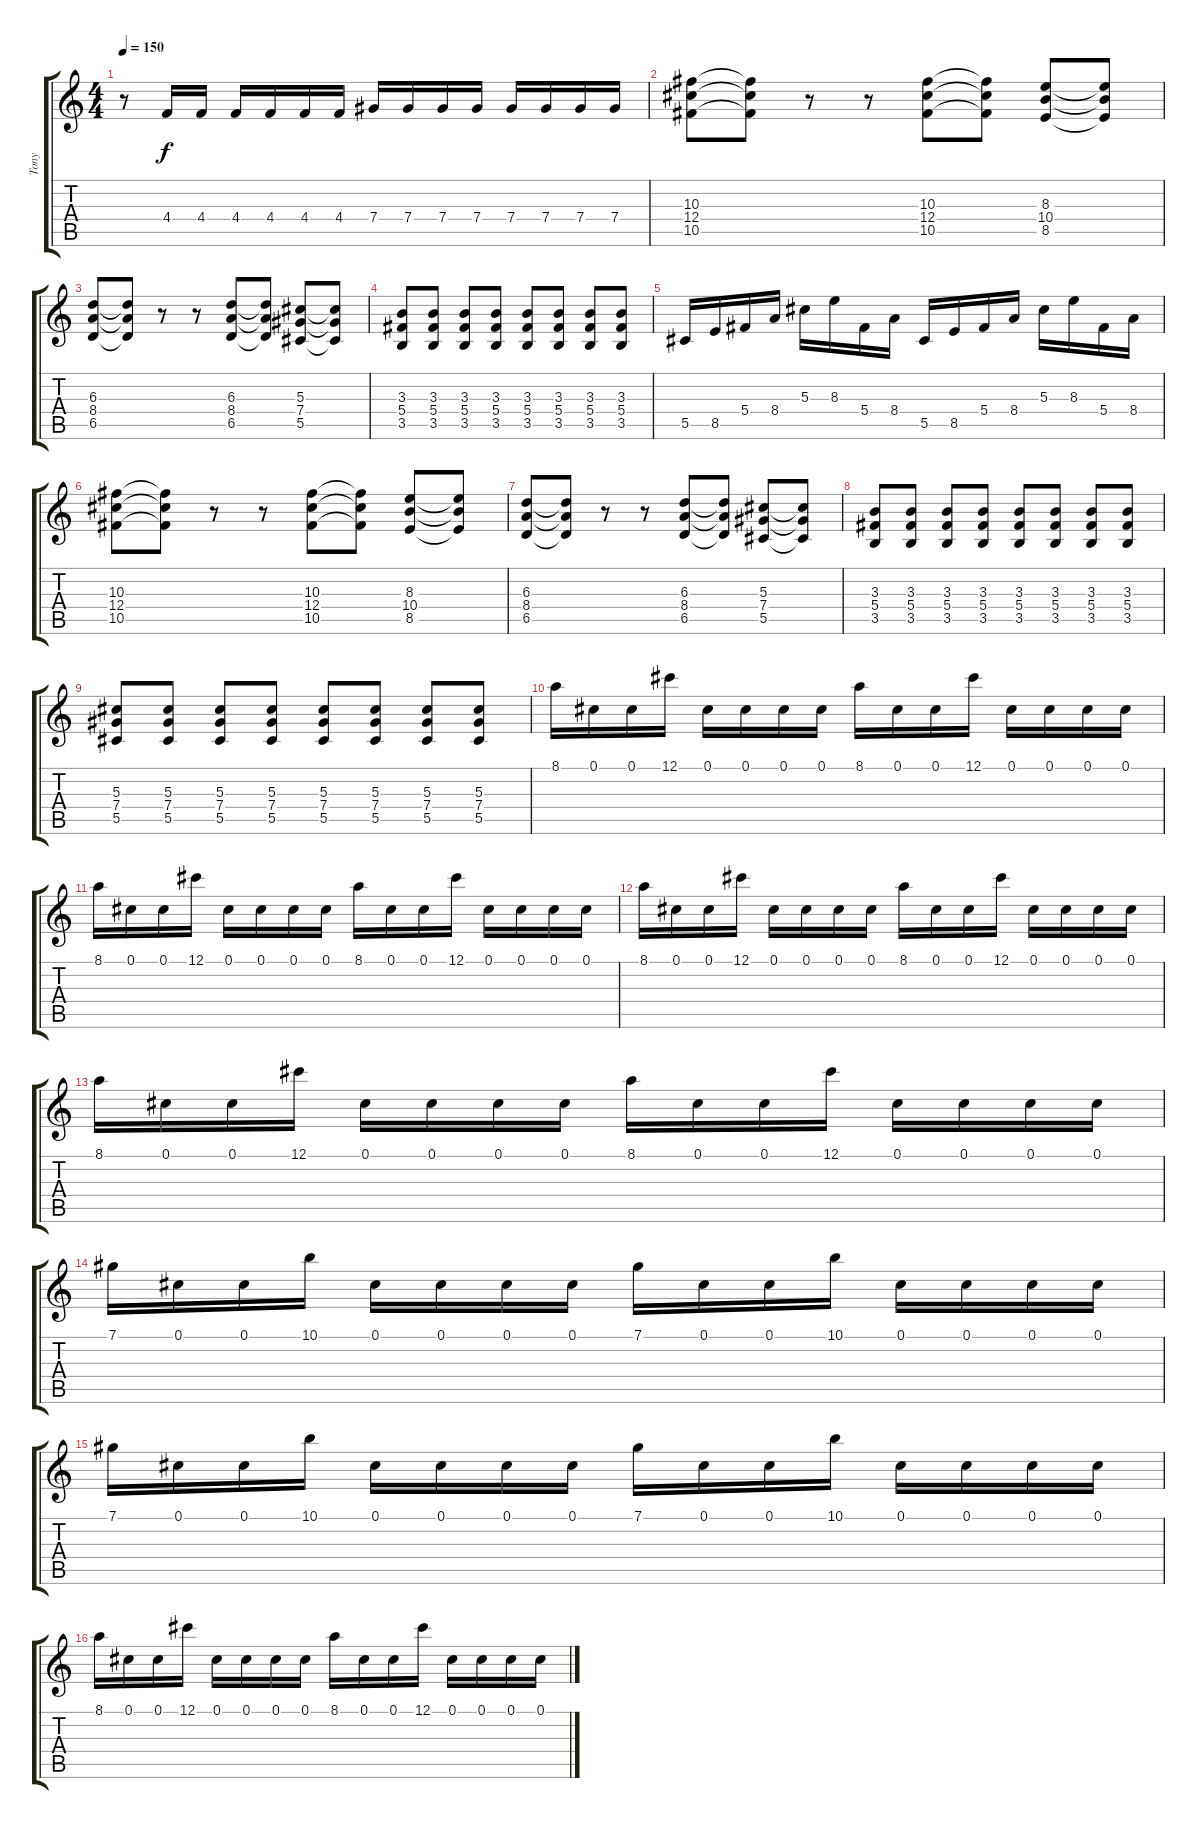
\track ("Tony" "Tony") {instrument distortionguitar}
\staff {score tabs}
\tuning (Db4 C4 Ab3 Db3 Ab2 Db2) {hide}
\ts (4 4)
\tempo 150
\clef g2
\ks c
r.8{dy f} 4.4.16 4.4.16 4.4.16 4.4.16 4.4.16 4.4.16 7.4.16 7.4.16 7.4.16 7.4.16 7.4.16 7.4.16 7.4.16 7.4.16 |
(10.3 12.4 10.5).8 (10.3{t} 12.4{t} 10.5{t}).8 r.8 r.8 (10.3 12.4 10.5).8 (10.3{t} 12.4{t} 10.5{t}).8 (8.3 10.4 8.5).8 (8.3{t} 10.4{t} 8.5{t}).8 |
(6.3 8.4 6.5).8 (6.3{t} 8.4{t} 6.5{t}).8 r.8 r.8 (6.3 8.4 6.5).8 (6.3{t} 8.4{t} 6.5{t}).8 (5.3 7.4 5.5).8 (5.3{t} 7.4{t} 5.5{t}).8 |
(3.3 5.4 3.5).8 (3.3 5.4 3.5).8 (3.3 5.4 3.5).8 (3.3 5.4 3.5).8 (3.3 5.4 3.5).8 (3.3 5.4 3.5).8 (3.3 5.4 3.5).8 (3.3 5.4 3.5).8 |
5.5.16 8.5.16 5.4.16 8.4.16 5.3.16 8.3.16 5.4.16 8.4.16 5.5.16 8.5.16 5.4.16 8.4.16 5.3.16 8.3.16 5.4.16 8.4.16 |
(10.3 12.4 10.5).8 (10.3{t} 12.4{t} 10.5{t}).8 r.8 r.8 (10.3 12.4 10.5).8 (10.3{t} 12.4{t} 10.5{t}).8 (8.3 10.4 8.5).8 (8.3{t} 10.4{t} 8.5{t}).8 |
(6.3 8.4 6.5).8 (6.3{t} 8.4{t} 6.5{t}).8 r.8 r.8 (6.3 8.4 6.5).8 (6.3{t} 8.4{t} 6.5{t}).8 (5.3 7.4 5.5).8 (5.3{t} 7.4{t} 5.5{t}).8 |
(3.3 5.4 3.5).8 (3.3 5.4 3.5).8 (3.3 5.4 3.5).8 (3.3 5.4 3.5).8 (3.3 5.4 3.5).8 (3.3 5.4 3.5).8 (3.3 5.4 3.5).8 (3.3 5.4 3.5).8 |
(5.3 7.4 5.5).8 (5.3 7.4 5.5).8 (5.3 7.4 5.5).8 (5.3 7.4 5.5).8 (5.3 7.4 5.5).8 (5.3 7.4 5.5).8 (5.3 7.4 5.5).8 (5.3 7.4 5.5).8 |
8.1.16 0.1.16 0.1.16 12.1.16 0.1.16 0.1.16 0.1.16 0.1.16 8.1.16 0.1.16 0.1.16 12.1.16 0.1.16 0.1.16 0.1.16 0.1.16 |
8.1.16 0.1.16 0.1.16 12.1.16 0.1.16 0.1.16 0.1.16 0.1.16 8.1.16 0.1.16 0.1.16 12.1.16 0.1.16 0.1.16 0.1.16 0.1.16 |
8.1.16 0.1.16 0.1.16 12.1.16 0.1.16 0.1.16 0.1.16 0.1.16 8.1.16 0.1.16 0.1.16 12.1.16 0.1.16 0.1.16 0.1.16 0.1.16 |
8.1.16 0.1.16 0.1.16 12.1.16 0.1.16 0.1.16 0.1.16 0.1.16 8.1.16 0.1.16 0.1.16 12.1.16 0.1.16 0.1.16 0.1.16 0.1.16 |
7.1.16 0.1.16 0.1.16 10.1.16 0.1.16 0.1.16 0.1.16 0.1.16 7.1.16 0.1.16 0.1.16 10.1.16 0.1.16 0.1.16 0.1.16 0.1.16 |
7.1.16 0.1.16 0.1.16 10.1.16 0.1.16 0.1.16 0.1.16 0.1.16 7.1.16 0.1.16 0.1.16 10.1.16 0.1.16 0.1.16 0.1.16 0.1.16 |
8.1.16 0.1.16 0.1.16 12.1.16 0.1.16 0.1.16 0.1.16 0.1.16 8.1.16 0.1.16 0.1.16 12.1.16 0.1.16 0.1.16 0.1.16 0.1.16
